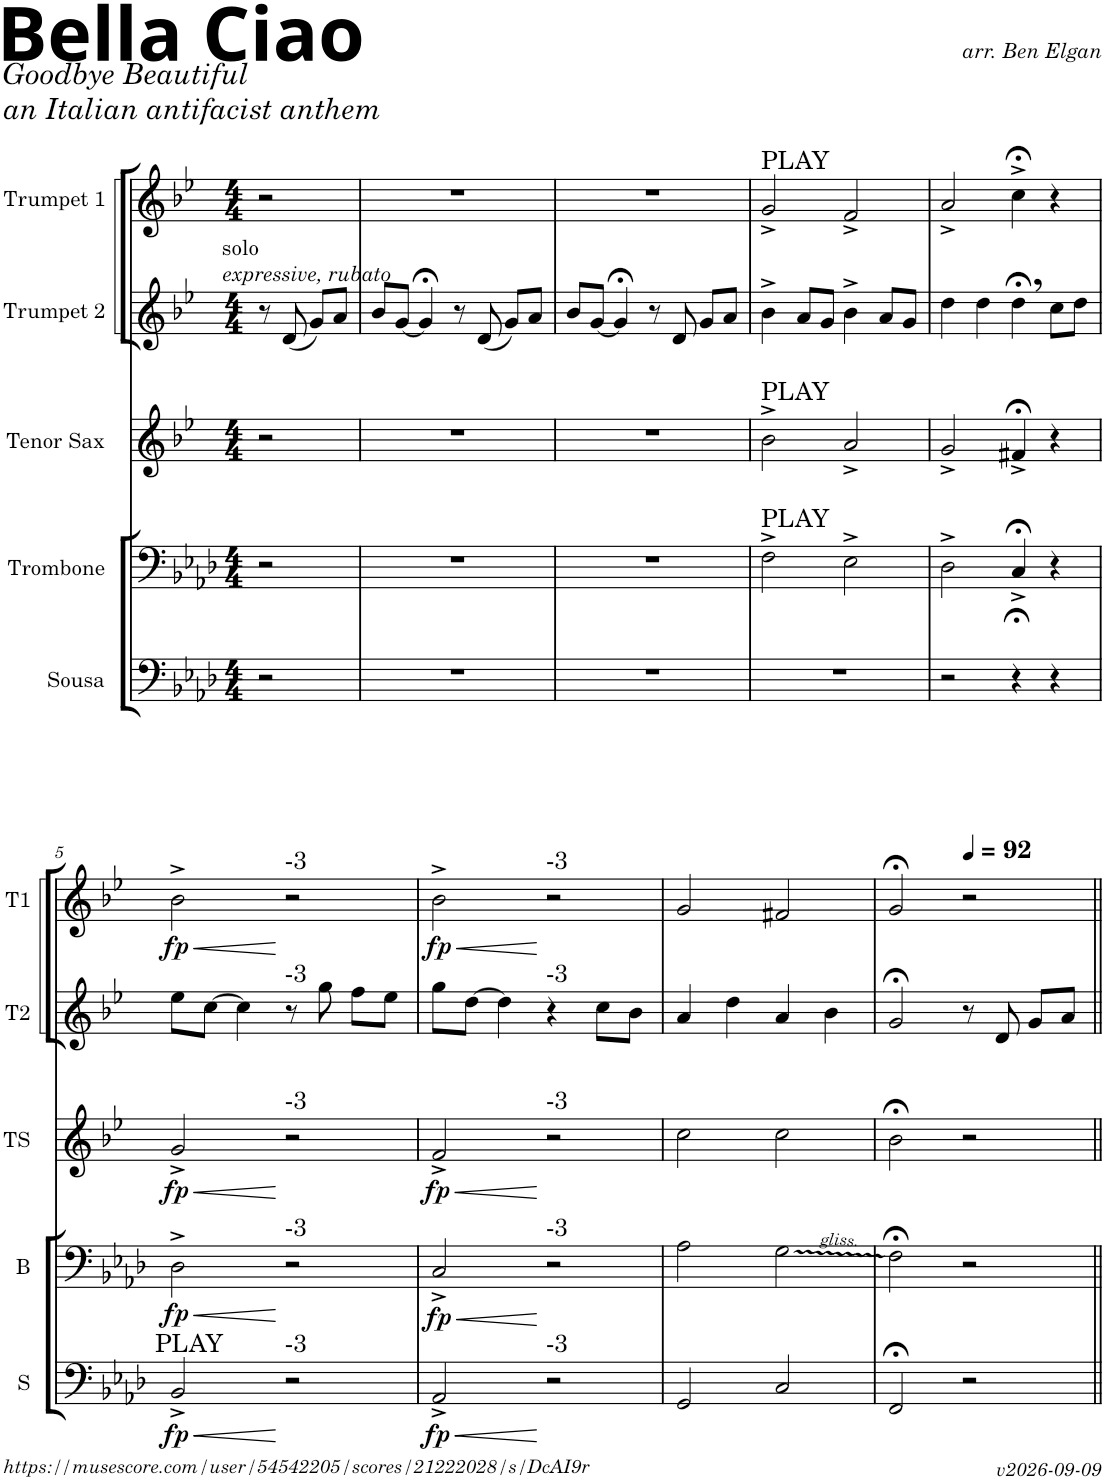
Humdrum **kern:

**kern	**dynam	**kern	**dynam	**kern	**dynam	**kern	**kern	**dynam
*part5	*part5	*part4	*part4	*part3	*part3	*part2	*part1	*part1
*staff5	*staff5	*staff4	*staff4	*staff3	*staff3	*staff2	*staff1	*staff1
*I"Sousa	*	*I"Trombone	*	*I"Tenor Sax	*	*I"Trumpet 2	*I"Trumpet 1	*
*I'S	*	*	*	*I'TS	*	*I'T2	*I'T1	*
*clefF4	*	*clefF4	*	*clefG2	*	*clefG2	*clefG2	*
*	*	*	*	*Trd8c14	*	*Trd1c2	*Trd1c2	*
*k[b-e-a-d-]	*	*k[b-e-a-d-]	*	*k[b-e-]	*	*k[b-e-]	*k[b-e-]	*
*M4/4	*	*M4/4	*	*M4/4	*	*M4/4	*M4/4	*
=	=	=	=	=	=	=	=	=
*^	*	*^	*	*^	*	*	*^	*
!	!	!	!	!	!	!	!	!	!LO:TX:a:t=solo	!	!	!
!	!	!	!	!	!	!	!	!	!LO:TX:a:i:t=expressive, rubato	!	!	!
2r	8ryy	.	2r	8ryy	.	2r	8ryy	.	8r	2r	8ryy	.
.	8C	.	.	8C	.	.	8d	.	(8d/	.	8d	.
.	8FL	.	.	8FL	.	.	8gL	.	8g/L)	.	8gL	.
.	8GJ	.	.	8GJ	.	.	8aJ	.	8a/J	.	8aJ	.
=1	=1	=1	=1	=1	=1	=1	=1	=1	=1	=1	=1	=1
1r	8A-L	.	1r	8A-L	.	1r	8b-L	.	8b-/L	1r	8b-L	.
.	8FJ	.	.	8FJ	.	.	8gJ	.	[8g/J	.	8gJ	.
.	4F;<	.	.	4F;	.	.	4g;	.	4g;</]	.	4g;	.
.	8ryy	.	.	8ryy	.	.	8ryy	.	8r	.	8ryy	.
.	8C	.	.	8C	.	.	8d	.	(8d/	.	8d	.
.	8FL	.	.	8FL	.	.	8gL	.	8g/L)	.	8gL	.
.	8GJ	.	.	8GJ	.	.	8aJ	.	8a/J	.	8aJ	.
=2	=2	=2	=2	=2	=2	=2	=2	=2	=2	=2	=2	=2
1r	8A-L	.	1r	8A-L	.	1r	8b-L	.	8b-/L	1r	8b-L	.
.	8FJ	.	.	8FJ	.	.	8gJ	.	[8g/J	.	8gJ	.
.	4F;<	.	.	4F;	.	.	4g;	.	4g;</]	.	4g;	.
.	8ryy	.	.	8ryy	.	.	8ryy	.	8r	.	8ryy	.
.	8C	.	.	8C	.	.	8d	.	8d/	.	8d	.
.	8FL	.	.	8FL	.	.	8gL	.	8g/L	.	8gL	.
.	8GJ	.	.	8GJ	.	.	8aJ	.	8a/J	.	8aJ	.
=3	=3	=3	=3	=3	=3	=3	=3	=3	=3	=3	=3	=3
!	!	!	!	!	!	!	!	!	!	!LO:TX:a:t=PLAY	!	!
!	!	!	!	!	!	!LO:TX:a:t=PLAY	!	!	!	!	!	!
!	!	!	!LO:TX:a:t=PLAY	!	!	!	!	!	!	!	!	!
*	*	*	*v	*v	*	*	*	*	*	*v	*v	*
*	*	*	*	*	*v	*v	*	*	*	*
1r	4A-	.	2F^\	.	2b-^\	.	4b-^\	2g^/	.
.	8GL	.	.	.	.	.	8a/L	.	.
.	8FJ	.	.	.	.	.	8g/J	.	.
.	4A-	.	2E-^\	.	2a^/	.	4b-^\	2f^/	.
.	8GL	.	.	.	.	.	8a/L	.	.
.	8FJ	.	.	.	.	.	8g/J	.	.
=4	=4	=4	=4	=4	=4	=4	=4	=4	=4
2r	4c	.	2D-^\	.	2g^/	.	4dd\	2a^/	.
.	4c	.	.	.	.	.	4dd\	.	.
4r;<	4c	.	4C;<^/	.	4f#X;<^/	.	4dd;<,\	4cc;<^\	.
4r	8B-L	.	4r	.	4r	.	8cc\L	4r	.
.	8cJ	.	.	.	.	.	8dd\J	.	.
!!LO:LB:g=z
=5	=5	=5	=5	=5	=5	=5	=5	=5	=5
!LO:TX:a:t=PLAY	!	!	!	!	!	!	!	!	!
!	!	!LO:HP:b	!	!LO:HP:b	!	!LO:HP:b	!	!	!LO:HP:b
!	!	!LO:DY:n=1:b	!	!LO:DY:n=1:b	!	!LO:DY:n=1:b	!	!	!LO:DY:n=1:b
*v	*v	*	*	*	*	*	*	*	*
2BB-^/	< fp	2D-^\	< fp	2g^/	< fp	8ee-\L	2b-^\	< fp
.	.	.	.	.	.	[8cc\J	.	.
.	.	.	.	.	.	4cc\]	.	.
!	!	!	!	!	!	!	!LO:TX:a:t=-3	!
!	!	!	!	!	!	!LO:TX:a:t=-3	!	!
!	!	!	!	!LO:TX:a:t=-3	!	!	!	!
!	!	!LO:TX:a:t=-3	!	!	!	!	!	!
!LO:TX:a:t=-3	!	!	!	!	!	!	!	!
2r	[	2r	[	2r	[	8r	2r	[
.	.	.	.	.	.	8gg\	.	.
.	.	.	.	.	.	8ff\L	.	.
.	.	.	.	.	.	8ee-\J	.	.
=6	=6	=6	=6	=6	=6	=6	=6	=6
!	!LO:HP:b	!	!LO:HP:b	!	!LO:HP:b	!	!	!LO:HP:b
!	!LO:DY:n=1:b	!	!LO:DY:n=1:b	!	!LO:DY:n=1:b	!	!	!LO:DY:n=1:b
2AA-^/	< fp	2C^/	< fp	2f^/	< fp	8gg\L	2b-^\	< fp
.	.	.	.	.	.	[8dd\J	.	.
.	.	.	.	.	.	4dd\]	.	.
!	!	!	!	!	!	!	!LO:TX:a:t=-3	!
!	!	!	!	!	!	!LO:TX:a:t=-3	!	!
!	!	!	!	!LO:TX:a:t=-3	!	!	!	!
!	!	!LO:TX:a:t=-3	!	!	!	!	!	!
!LO:TX:a:t=-3	!	!	!	!	!	!	!	!
2r	[	2r	[	2r	[	4r	2r	[
.	.	.	.	.	.	8cc\L	.	.
.	.	.	.	.	.	8b-\J	.	.
=7	=7	=7	=7	=7	=7	=7	=7	=7
2GG/	.	2A-\	.	2cc\	.	4a/	2g/	.
.	.	.	.	.	.	4dd\	.	.
2C/	.	2G\	.	2cc\	.	4a/	2f#X/	.
.	.	.	.	.	.	4b-\	.	.
=8	=8	=8	=8	=8	=8	=8	=8	=8
2FF;</	.	2F;<\	.	2b-;<\	.	2g;</	2g;</	.
*	*	*	*	*	*	*	*MM92	*
2r	.	2r	.	2r	.	8r	2r	.
.	.	.	.	.	.	8d/	.	.
.	.	.	.	.	.	8g/L	.	.
.	.	.	.	.	.	8a/J	.	.
=||	=||	=||	=||	=||	=||	=||	=||	=||
*-	*-	*-	*-	*-	*-	*-	*-	*-
